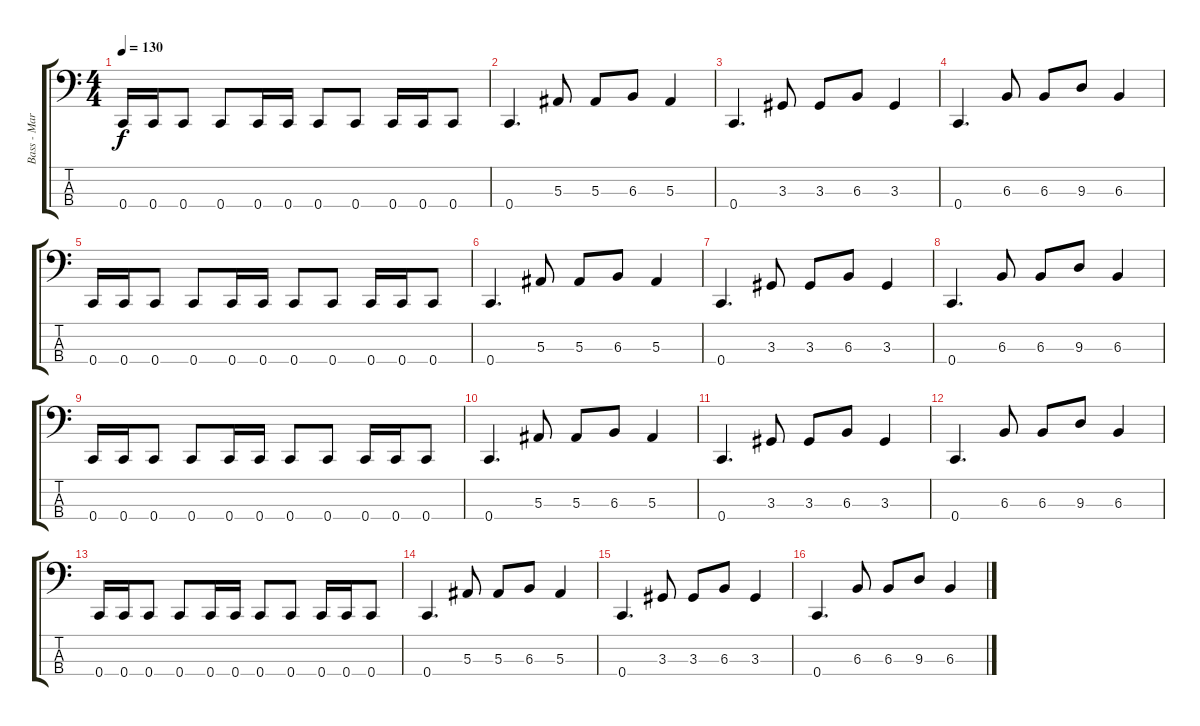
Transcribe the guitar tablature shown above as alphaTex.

\track ("Bass - Marius" "Bass - Mar") {instrument electricbasspick}
\staff {score tabs}
\tuning (Eb2 Bb1 F1 C1) {hide}
\ts (4 4)
\tempo 130
\clef f4
\ks c
0.4.16{dy f} 0.4.16 0.4.8 0.4.8 0.4.16 0.4.16 0.4.8 0.4.8 0.4.16 0.4.16 0.4.8 |
0.4.4{d} 5.3.8 5.3.8 6.3.8 5.3.4 |
0.4.4{d} 3.3.8 3.3.8 6.3.8 3.3.4 |
0.4.4{d} 6.3.8 6.3.8 9.3.8 6.3.4 |
0.4.16 0.4.16 0.4.8 0.4.8 0.4.16 0.4.16 0.4.8 0.4.8 0.4.16 0.4.16 0.4.8 |
0.4.4{d} 5.3.8 5.3.8 6.3.8 5.3.4 |
0.4.4{d} 3.3.8 3.3.8 6.3.8 3.3.4 |
0.4.4{d} 6.3.8 6.3.8 9.3.8 6.3.4 |
0.4.16 0.4.16 0.4.8 0.4.8 0.4.16 0.4.16 0.4.8 0.4.8 0.4.16 0.4.16 0.4.8 |
0.4.4{d} 5.3.8 5.3.8 6.3.8 5.3.4 |
0.4.4{d} 3.3.8 3.3.8 6.3.8 3.3.4 |
0.4.4{d} 6.3.8 6.3.8 9.3.8 6.3.4 |
0.4.16 0.4.16 0.4.8 0.4.8 0.4.16 0.4.16 0.4.8 0.4.8 0.4.16 0.4.16 0.4.8 |
0.4.4{d} 5.3.8 5.3.8 6.3.8 5.3.4 |
0.4.4{d} 3.3.8 3.3.8 6.3.8 3.3.4 |
0.4.4{d} 6.3.8 6.3.8 9.3.8 6.3.4
